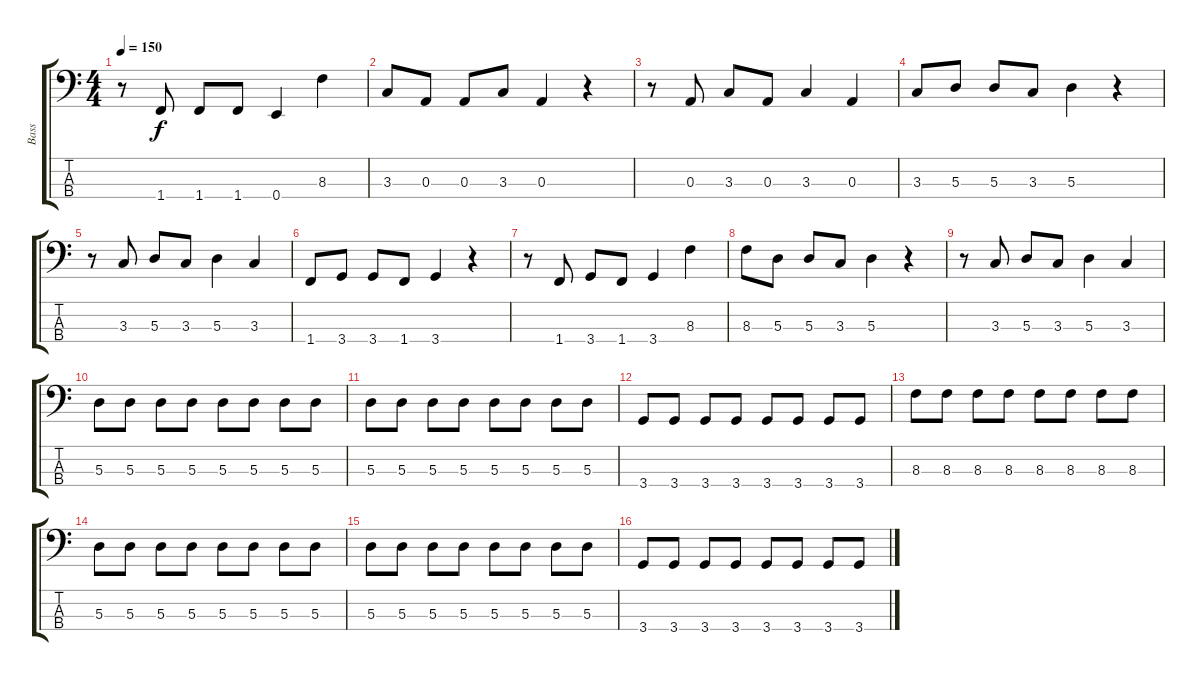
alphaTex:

\track ("Bass" "Bass") {instrument electricbassfinger}
\staff {score tabs}
\tuning (G2 D2 A1 E1) {hide}
\ts (4 4)
\tempo 150
\clef f4
\ks c
r.8{dy f} 1.4.8 1.4.8 1.4.8 0.4.4 8.3.4 |
3.3.8 0.3.8 0.3.8 3.3.8 0.3.4 r.4 |
r.8 0.3.8 3.3.8 0.3.8 3.3.4 0.3.4 |
3.3.8 5.3.8 5.3.8 3.3.8 5.3.4 r.4 |
r.8 3.3.8 5.3.8 3.3.8 5.3.4 3.3.4 |
1.4.8 3.4.8 3.4.8 1.4.8 3.4.4 r.4 |
r.8 1.4.8 3.4.8 1.4.8 3.4.4 8.3.4 |
8.3.8 5.3.8 5.3.8 3.3.8 5.3.4 r.4 |
r.8 3.3.8 5.3.8 3.3.8 5.3.4 3.3.4 |
5.3.8 5.3.8 5.3.8 5.3.8 5.3.8 5.3.8 5.3.8 5.3.8 |
5.3.8 5.3.8 5.3.8 5.3.8 5.3.8 5.3.8 5.3.8 5.3.8 |
3.4.8 3.4.8 3.4.8 3.4.8 3.4.8 3.4.8 3.4.8 3.4.8 |
8.3.8 8.3.8 8.3.8 8.3.8 8.3.8 8.3.8 8.3.8 8.3.8 |
5.3.8 5.3.8 5.3.8 5.3.8 5.3.8 5.3.8 5.3.8 5.3.8 |
5.3.8 5.3.8 5.3.8 5.3.8 5.3.8 5.3.8 5.3.8 5.3.8 |
3.4.8 3.4.8 3.4.8 3.4.8 3.4.8 3.4.8 3.4.8 3.4.8
